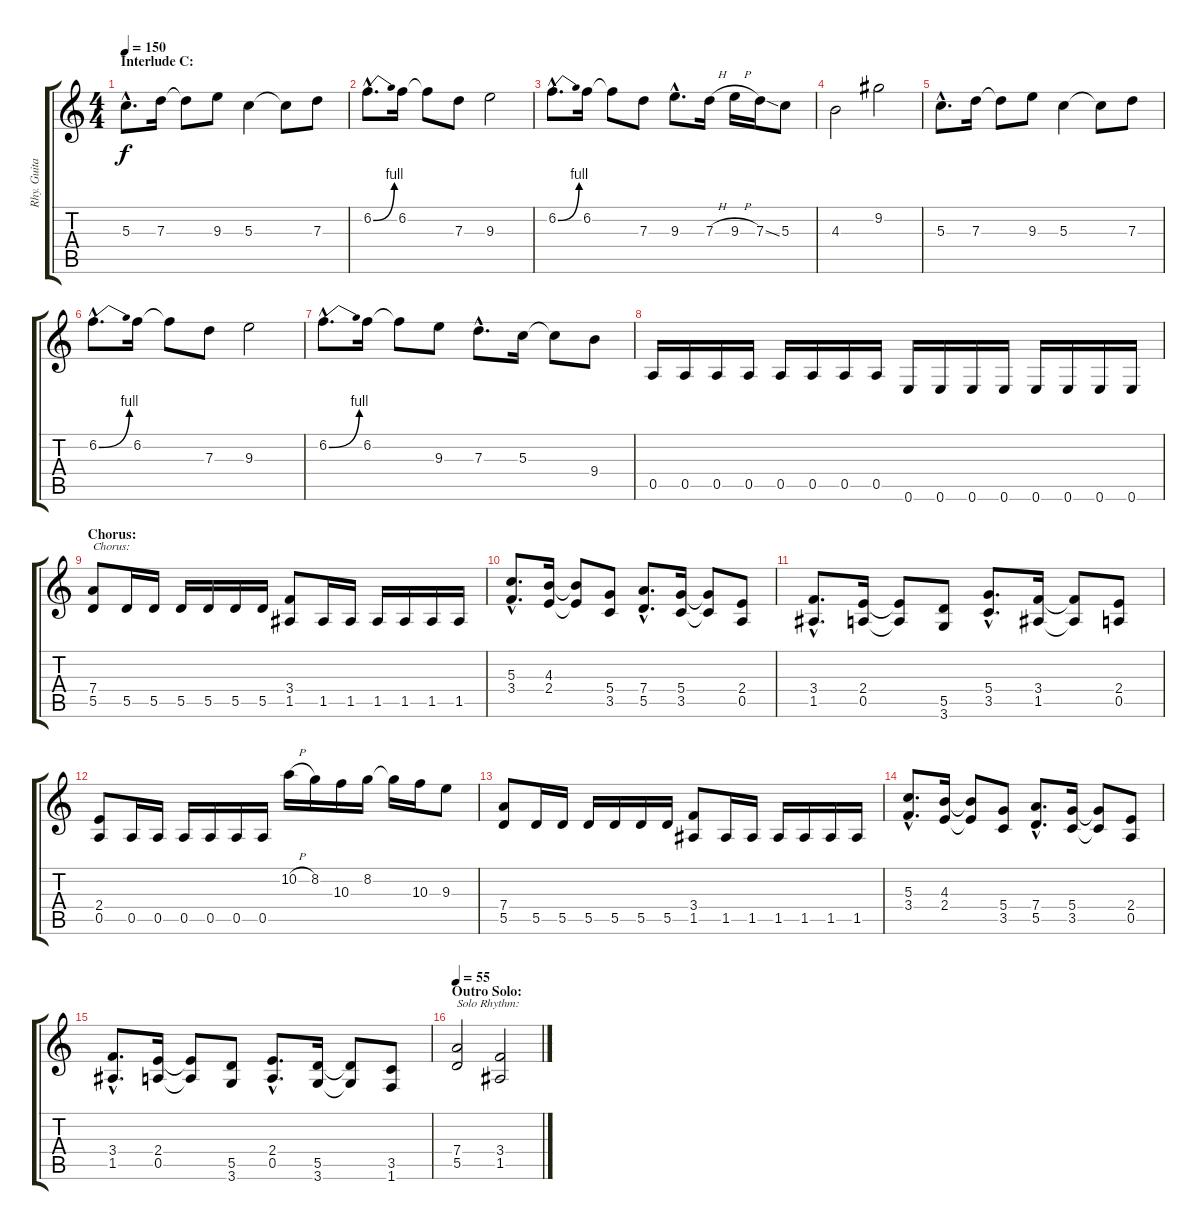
\track ("Rhy. Guitar 2" "Rhy. Guita") {instrument distortionguitar}
\staff {score tabs}
\tuning (E4 B3 G3 D3 A2 E2) {hide}
\ts (4 4)
\section ("" "Interlude C:")
\tempo 150
\clef g2
\ks c
5.3{hac}.8{d dy f} 7.3.16 7.3{t}.8 9.3.8 5.3.4 5.3{t}.8 7.3.8 |
6.2{be (bend 0 0 60 4) hac}.8{d} 6.2.16 6.2{t}.8 7.3.8 9.3.2 |
6.2{be (bend 0 0 60 4) hac}.8{d} 6.2.16 6.2{t}.8 7.3.8 9.3{hac}.8{d} 7.3{h}.16 9.3{h}.16 7.3{ss}.16 5.3.8 |
4.3.2 9.2.2 |
5.3{hac}.8{d} 7.3.16 7.3{t}.8 9.3.8 5.3.4 5.3{t}.8 7.3.8 |
6.2{be (bend 0 0 60 4) hac}.8{d} 6.2.16 6.2{t}.8 7.3.8 9.3.2 |
6.2{be (bend 0 0 60 4) hac}.8{d} 6.2.16 6.2{t}.8 9.3.8 7.3{hac}.8{d} 5.3.16 5.3{t}.8 9.4.8 |
0.5.16 0.5.16 0.5.16 0.5.16 0.5.16 0.5.16 0.5.16 0.5.16 0.6.16 0.6.16 0.6.16 0.6.16 0.6.16 0.6.16 0.6.16 0.6.16 |
\section ("" "Chorus:")
(7.4 5.5).8{txt "Chorus:"} 5.5.16 5.5.16 5.5.16 5.5.16 5.5.16 5.5.16 (3.4 1.5).8 1.5.16 1.5.16 1.5.16 1.5.16 1.5.16 1.5.16 |
(5.3{hac} 3.4{hac}).8{d} (4.3 2.4).16 (4.3{t} 2.4{t}).8 (5.4 3.5).8 (7.4{hac} 5.5{hac}).8{d} (5.4 3.5).16 (5.4{t} 3.5{t}).8 (2.4 0.5).8 |
(3.4{hac} 1.5{hac}).8{d} (2.4 0.5).16 (2.4{t} 0.5{t}).8 (5.5 3.6).8 (5.4{hac} 3.5{hac}).8{d} (3.4 1.5).16 (3.4{t} 1.5{t}).8 (2.4 0.5).8 |
(2.4 0.5).8 0.5.16 0.5.16 0.5.16 0.5.16 0.5.16 0.5.16 10.2{h}.16 8.2.16 10.3.16 8.2.16 8.2{t}.16 10.3.16 9.3.8 |
(7.4 5.5).8 5.5.16 5.5.16 5.5.16 5.5.16 5.5.16 5.5.16 (3.4 1.5).8 1.5.16 1.5.16 1.5.16 1.5.16 1.5.16 1.5.16 |
(5.3{hac} 3.4{hac}).8{d} (4.3 2.4).16 (4.3{t} 2.4{t}).8 (5.4 3.5).8 (7.4{hac} 5.5{hac}).8{d} (5.4 3.5).16 (5.4{t} 3.5{t}).8 (2.4 0.5).8 |
(3.4{hac} 1.5{hac}).8{d} (2.4 0.5).16 (2.4{t} 0.5{t}).8 (5.5 3.6).8 (2.4{hac} 0.5{hac}).8{d} (5.5 3.6).16 (5.5{t} 3.6{t}).8 (3.5 1.6).8 |
\section ("" "Outro Solo:")
\tempo 55
(7.4 5.5).2{txt "Solo Rhythm:"} (3.4 1.5).2
